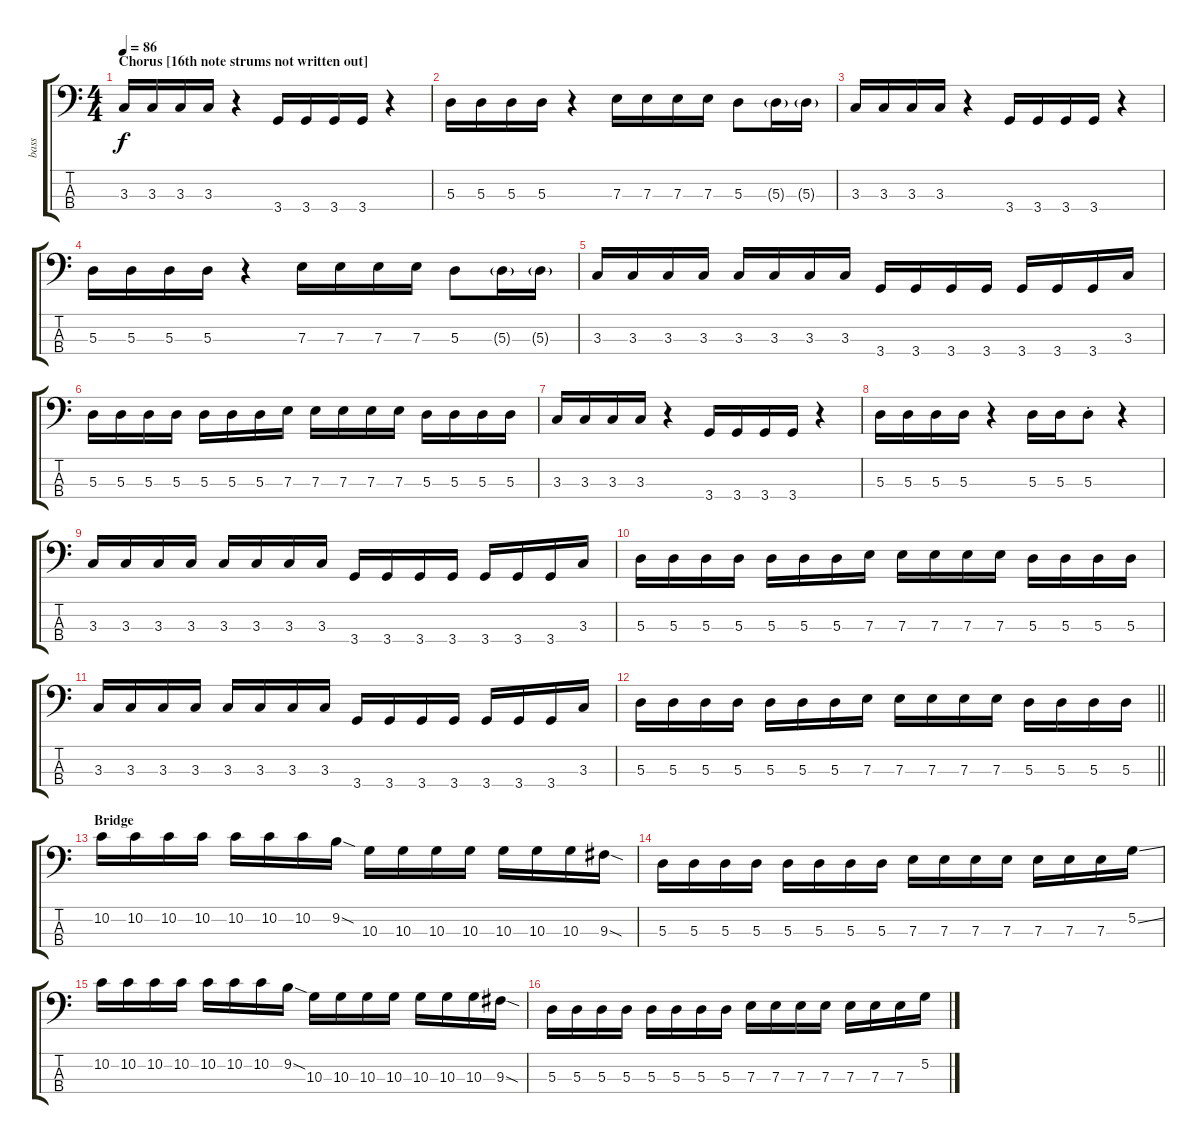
\track ("bass" "bass") {instrument electricbassfinger}
\staff {score tabs}
\tuning (G2 D2 A1 E1) {hide}
\ts (4 4)
\section ("" "Chorus [16th note strums not written out]")
\tempo 86
\clef f4
\ks c
3.3.16{dy f} 3.3.16 3.3.16 3.3.16 r.4 3.4.16 3.4.16 3.4.16 3.4.16 r.4 |
5.3.16 5.3.16 5.3.16 5.3.16 r.4 7.3.16 7.3.16 7.3.16 7.3.16 5.3.8 5.3{g}.16 5.3{g}.16 |
3.3.16 3.3.16 3.3.16 3.3.16 r.4 3.4.16 3.4.16 3.4.16 3.4.16 r.4 |
5.3.16 5.3.16 5.3.16 5.3.16 r.4 7.3.16 7.3.16 7.3.16 7.3.16 5.3.8 5.3{g}.16 5.3{g}.16 |
3.3.16 3.3.16 3.3.16 3.3.16 3.3.16 3.3.16 3.3.16 3.3.16 3.4.16 3.4.16 3.4.16 3.4.16 3.4.16 3.4.16 3.4.16 3.3.16 |
5.3.16 5.3.16 5.3.16 5.3.16 5.3.16 5.3.16 5.3.16 7.3.16 7.3.16 7.3.16 7.3.16 7.3.16 5.3.16 5.3.16 5.3.16 5.3.16 |
3.3.16 3.3.16 3.3.16 3.3.16 r.4 3.4.16 3.4.16 3.4.16 3.4.16 r.4 |
5.3.16 5.3.16 5.3.16 5.3.16 r.4 5.3.16 5.3.16 5.3{st}.8 r.4 |
3.3.16 3.3.16 3.3.16 3.3.16 3.3.16 3.3.16 3.3.16 3.3.16 3.4.16 3.4.16 3.4.16 3.4.16 3.4.16 3.4.16 3.4.16 3.3.16 |
5.3.16 5.3.16 5.3.16 5.3.16 5.3.16 5.3.16 5.3.16 7.3.16 7.3.16 7.3.16 7.3.16 7.3.16 5.3.16 5.3.16 5.3.16 5.3.16 |
3.3.16 3.3.16 3.3.16 3.3.16 3.3.16 3.3.16 3.3.16 3.3.16 3.4.16 3.4.16 3.4.16 3.4.16 3.4.16 3.4.16 3.4.16 3.3.16 |
\barLineRight lightlight
5.3.16 5.3.16 5.3.16 5.3.16 5.3.16 5.3.16 5.3.16 7.3.16 7.3.16 7.3.16 7.3.16 7.3.16 5.3.16 5.3.16 5.3.16 5.3.16 |
\section ("" "Bridge")
10.2.16 10.2.16 10.2.16 10.2.16 10.2.16 10.2.16 10.2.16 9.2{sod}.16 10.3.16 10.3.16 10.3.16 10.3.16 10.3.16 10.3.16 10.3.16 9.3{sod}.16 |
5.3.16 5.3.16 5.3.16 5.3.16 5.3.16 5.3.16 5.3.16 5.3.16 7.3.16 7.3.16 7.3.16 7.3.16 7.3.16 7.3.16 7.3.16 5.2{ss}.16 |
10.2.16 10.2.16 10.2.16 10.2.16 10.2.16 10.2.16 10.2.16 9.2{sod}.16 10.3.16 10.3.16 10.3.16 10.3.16 10.3.16 10.3.16 10.3.16 9.3{sod}.16 |
5.3.16 5.3.16 5.3.16 5.3.16 5.3.16 5.3.16 5.3.16 5.3.16 7.3.16 7.3.16 7.3.16 7.3.16 7.3.16 7.3.16 7.3.16 5.2{ss}.16
